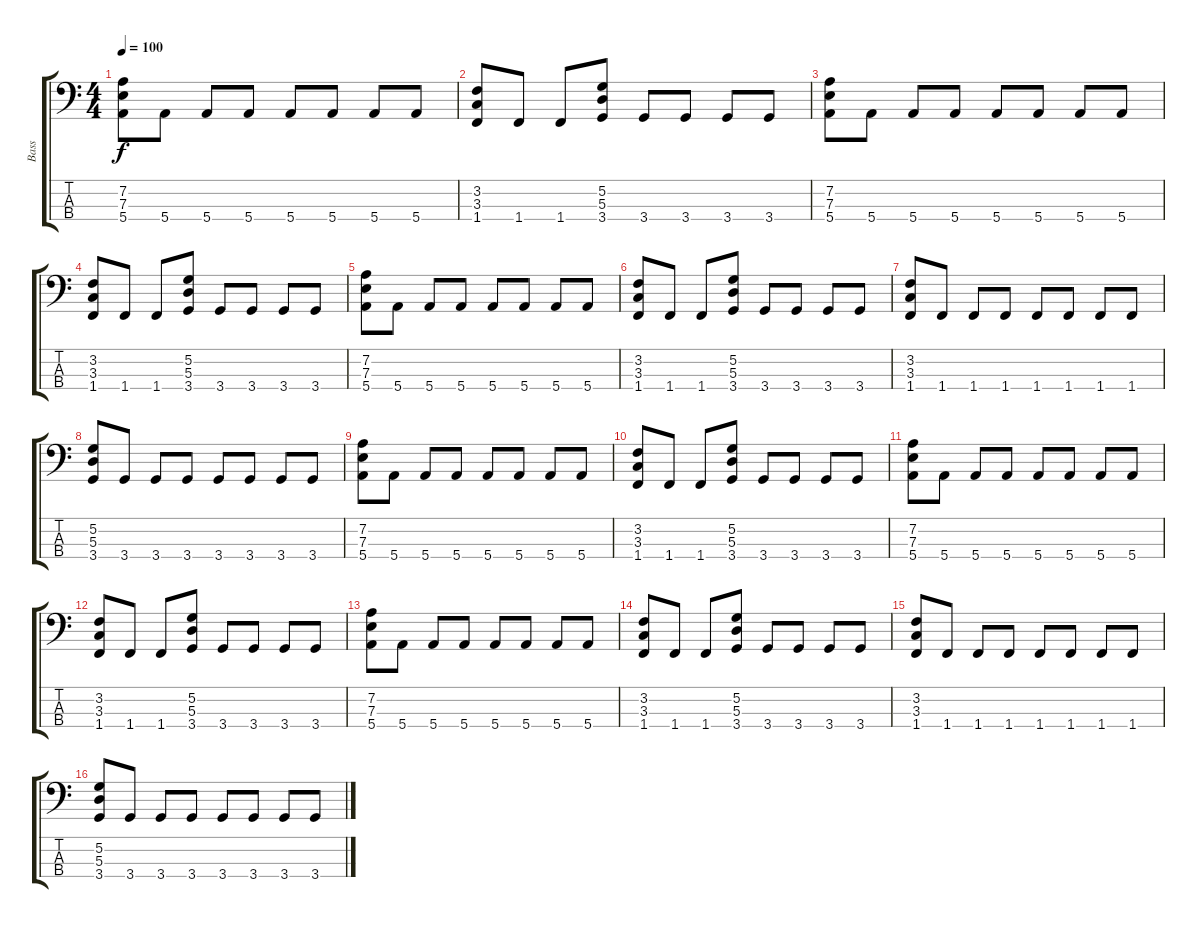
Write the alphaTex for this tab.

\track ("Bass" "Bass") {instrument electricbassfinger}
\staff {score tabs}
\tuning (G2 D2 A1 E1) {hide}
\ts (4 4)
\tempo 100
\clef f4
\ks c
(7.2 7.3 5.4).8{dy f} 5.4.8 5.4.8 5.4.8 5.4.8 5.4.8 5.4.8 5.4.8 |
(3.2 3.3 1.4).8 1.4.8 1.4.8 (5.2 5.3 3.4).8 3.4.8 3.4.8 3.4.8 3.4.8 |
(7.2 7.3 5.4).8 5.4.8 5.4.8 5.4.8 5.4.8 5.4.8 5.4.8 5.4.8 |
(3.2 3.3 1.4).8 1.4.8 1.4.8 (5.2 5.3 3.4).8 3.4.8 3.4.8 3.4.8 3.4.8 |
(7.2 7.3 5.4).8 5.4.8 5.4.8 5.4.8 5.4.8 5.4.8 5.4.8 5.4.8 |
(3.2 3.3 1.4).8 1.4.8 1.4.8 (5.2 5.3 3.4).8 3.4.8 3.4.8 3.4.8 3.4.8 |
(3.2 3.3 1.4).8 1.4.8 1.4.8 1.4.8 1.4.8 1.4.8 1.4.8 1.4.8 |
(5.2 5.3 3.4).8 3.4.8 3.4.8 3.4.8 3.4.8 3.4.8 3.4.8 3.4.8 |
(7.2 7.3 5.4).8 5.4.8 5.4.8 5.4.8 5.4.8 5.4.8 5.4.8 5.4.8 |
(3.2 3.3 1.4).8 1.4.8 1.4.8 (5.2 5.3 3.4).8 3.4.8 3.4.8 3.4.8 3.4.8 |
(7.2 7.3 5.4).8 5.4.8 5.4.8 5.4.8 5.4.8 5.4.8 5.4.8 5.4.8 |
(3.2 3.3 1.4).8 1.4.8 1.4.8 (5.2 5.3 3.4).8 3.4.8 3.4.8 3.4.8 3.4.8 |
(7.2 7.3 5.4).8 5.4.8 5.4.8 5.4.8 5.4.8 5.4.8 5.4.8 5.4.8 |
(3.2 3.3 1.4).8 1.4.8 1.4.8 (5.2 5.3 3.4).8 3.4.8 3.4.8 3.4.8 3.4.8 |
(3.2 3.3 1.4).8 1.4.8 1.4.8 1.4.8 1.4.8 1.4.8 1.4.8 1.4.8 |
(5.2 5.3 3.4).8 3.4.8 3.4.8 3.4.8 3.4.8 3.4.8 3.4.8 3.4.8
